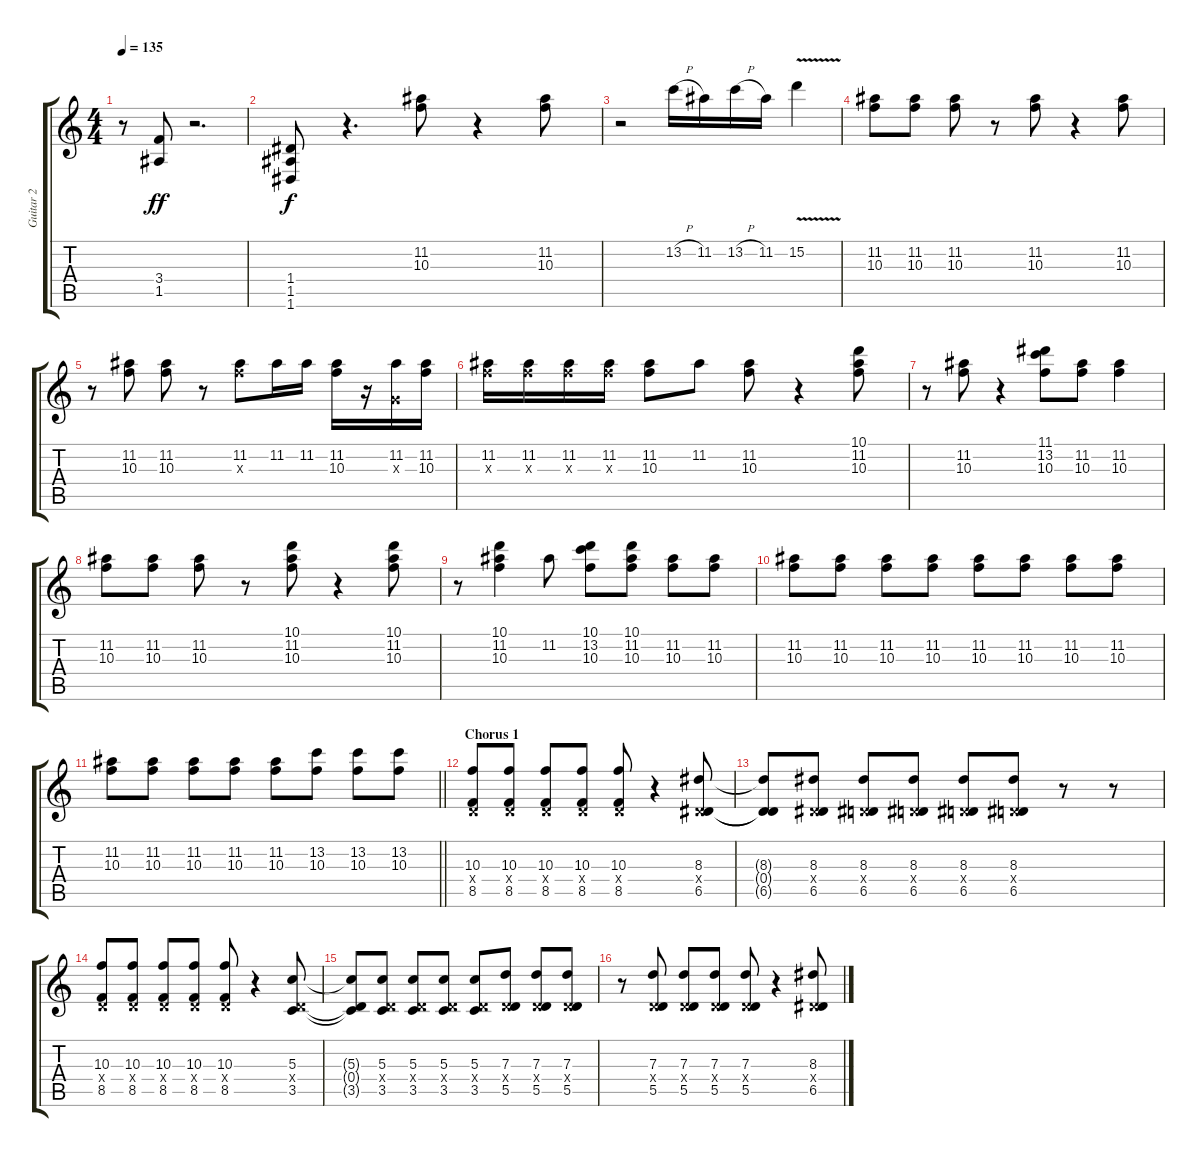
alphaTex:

\track ("Guitar 2" "Guitar 2") {instrument distortionguitar}
\staff {score tabs}
\tuning (E4 B3 G3 D3 A2 D2) {hide}
\ts (4 4)
\tempo 135
\clef g2
\ks c
r.8{dy ff} (3.4 1.5).8 r.2{d} |
(1.4 1.5 1.6).8{dy f} r.4{d} (11.2 10.3).8 r.4 (11.2 10.3).8 |
r.2 13.2{h}.16 11.2.16 13.2{h}.16 11.2.16 15.2{v}.4 |
(11.2 10.3).8{volume 7 instrument electricguitarclean} (11.2 10.3).8 (11.2 10.3).8 r.8 (11.2 10.3).8 r.4 (11.2 10.3).8 |
r.8 (11.2 10.3).8 (11.2 10.3).8 r.8 (11.2 10.3{x}).8 11.2.16 11.2.16 (11.2 10.3).16 r.16 (11.2 0.3{x}).16 (11.2 10.3).16 |
(11.2 10.3{x}).16 (11.2 10.3{x}).16 (11.2 10.3{x}).16 (11.2 10.3{x}).16 (11.2 10.3).8 11.2.8 (11.2 10.3).8 r.4 (10.1 11.2 10.3).8 |
r.8 (11.2 10.3).8 r.4 (11.1 13.2 10.3).8 (11.2 10.3).8 (11.2 10.3).4 |
(11.2 10.3).8 (11.2 10.3).8 (11.2 10.3).8 r.8 (10.1 11.2 10.3).8 r.4 (10.1 11.2 10.3).8 |
r.8 (10.1 11.2 10.3).4 11.2.8 (10.1 13.2 10.3).8 (10.1 11.2 10.3).8 (11.2 10.3).8 (11.2 10.3).8 |
(11.2 10.3).8 (11.2 10.3).8 (11.2 10.3).8 (11.2 10.3).8 (11.2 10.3).8 (11.2 10.3).8 (11.2 10.3).8 (11.2 10.3).8 |
\barLineRight lightlight
(11.2 10.3).8 (11.2 10.3).8 (11.2 10.3).8 (11.2 10.3).8 (11.2 10.3).8 (13.2 10.3).8 (13.2 10.3).8 (13.2 10.3).8 |
\section ("" "Chorus 1")
(10.3 0.4{x} 8.5).8{volume 10 instrument overdrivenguitar} (10.3 0.4{x} 8.5).8 (10.3 0.4{x} 8.5).8 (10.3 0.4{x} 8.5).8 (10.3 0.4{x} 8.5).8 r.4 (8.3 0.4{x} 6.5).8 |
(8.3{t} 0.4{t} 6.5{t}).8 (8.3 0.4{x} 6.5).8 (8.3 0.4{x} 6.5).8 (8.3 0.4{x} 6.5).8 (8.3 0.4{x} 6.5).8 (8.3 0.4{x} 6.5).8 r.8 r.8 |
(10.3 0.4{x} 8.5).8 (10.3 0.4{x} 8.5).8 (10.3 0.4{x} 8.5).8 (10.3 0.4{x} 8.5).8 (10.3 0.4{x} 8.5).8 r.4 (5.3 0.4{x} 3.5).8 |
(5.3{t} 0.4{t} 3.5{t}).8 (5.3 0.4{x} 3.5).8 (5.3 0.4{x} 3.5).8 (5.3 0.4{x} 3.5).8 (5.3 0.4{x} 3.5).8 (7.3 0.4{x} 5.5).8 (7.3 0.4{x} 5.5).8 (7.3 0.4{x} 5.5).8 |
r.8 (7.3 0.4{x} 5.5).8 (7.3 0.4{x} 5.5).8 (7.3 0.4{x} 5.5).8 (7.3 0.4{x} 5.5).8 r.4 (8.3 0.4{x} 6.5).8
